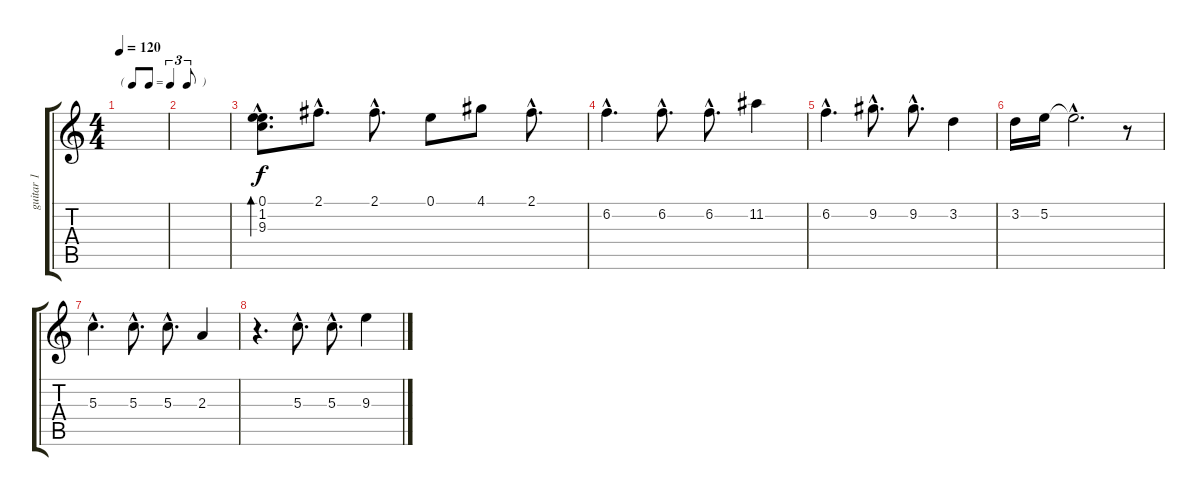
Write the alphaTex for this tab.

\track ("guitar 1" "guitar 1") {instrument overdrivenguitar}
\staff {score tabs}
\tuning (E4 B3 G3 D3 A2 E2) {hide}
\ts (4 4)
\tf triplet8th
\tempo 120
\clef g2
\ks c
|
|
(0.1{hac} 1.2{hac} 9.3{hac}).8{d bd 480 instrument acousticguitarnylon} 2.1{hac}.8{d} 2.1{hac}.8{d} 0.1.8 4.1.8 2.1{hac}.8{d} |
6.2{hac}.4{d} 6.2{hac}.8{d} 6.2{hac}.8{d} 11.2.4 |
6.2{hac}.4{d} 9.2{hac}.8{d} 9.2{hac}.8{d} 3.2.4 |
3.2.16 5.2.16 5.2{hac t}.2{d} r.8 |
5.3{hac}.4{d instrument overdrivenguitar} 5.3{hac}.8{d} 5.3{hac}.8{d} 2.3.4 |
r.4{d} 5.3{hac}.8{d} 5.3{hac}.8{d} 9.3.4
